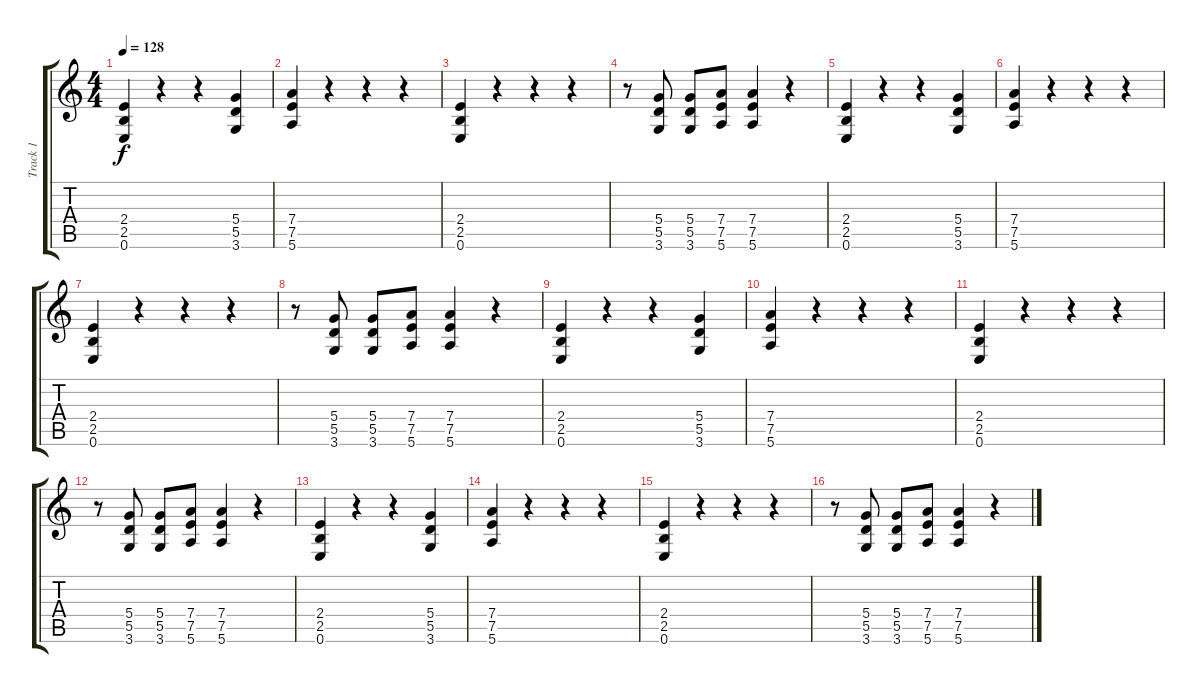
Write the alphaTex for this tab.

\track ("Track 1" "Track 1") {instrument distortionguitar}
\staff {score tabs}
\tuning (E4 B3 G3 D3 A2 E2) {hide}
\ts (4 4)
\tempo 128
\clef g2
\ks c
(2.4 2.5 0.6).4{dy f} r.4 r.4 (5.4 5.5 3.6).4 |
(7.4 7.5 5.6).4 r.4 r.4 r.4 |
(2.4 2.5 0.6).4 r.4 r.4 r.4 |
r.8 (5.4 5.5 3.6).8 (5.4 5.5 3.6).8 (7.4 7.5 5.6).8 (7.4 7.5 5.6).4 r.4 |
(2.4 2.5 0.6).4 r.4 r.4 (5.4 5.5 3.6).4 |
(7.4 7.5 5.6).4 r.4 r.4 r.4 |
(2.4 2.5 0.6).4 r.4 r.4 r.4 |
r.8 (5.4 5.5 3.6).8 (5.4 5.5 3.6).8 (7.4 7.5 5.6).8 (7.4 7.5 5.6).4 r.4 |
(2.4 2.5 0.6).4 r.4 r.4 (5.4 5.5 3.6).4 |
(7.4 7.5 5.6).4 r.4 r.4 r.4 |
(2.4 2.5 0.6).4 r.4 r.4 r.4 |
r.8 (5.4 5.5 3.6).8 (5.4 5.5 3.6).8 (7.4 7.5 5.6).8 (7.4 7.5 5.6).4 r.4 |
(2.4 2.5 0.6).4 r.4 r.4 (5.4 5.5 3.6).4 |
(7.4 7.5 5.6).4 r.4 r.4 r.4 |
(2.4 2.5 0.6).4 r.4 r.4 r.4 |
r.8 (5.4 5.5 3.6).8 (5.4 5.5 3.6).8 (7.4 7.5 5.6).8 (7.4 7.5 5.6).4 r.4
